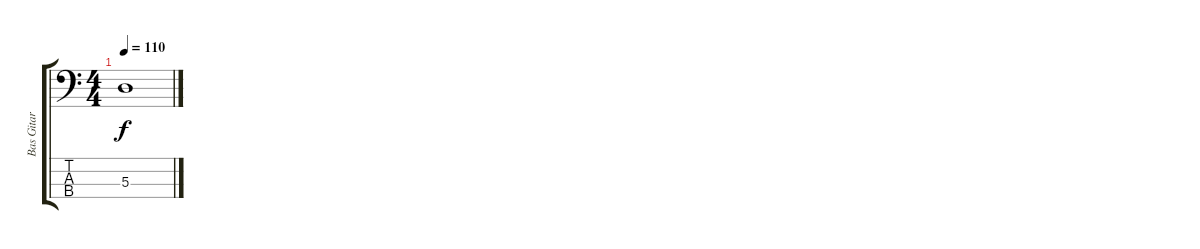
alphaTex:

\track ("Bas Gitar" "Bas Gitar") {instrument electricbassfinger}
\staff {score tabs}
\tuning (G2 D2 A1 E1) {hide}
\ts (4 4)
\tempo 110
\clef f4
\ks c
5.3.1{dy f volume 4}
